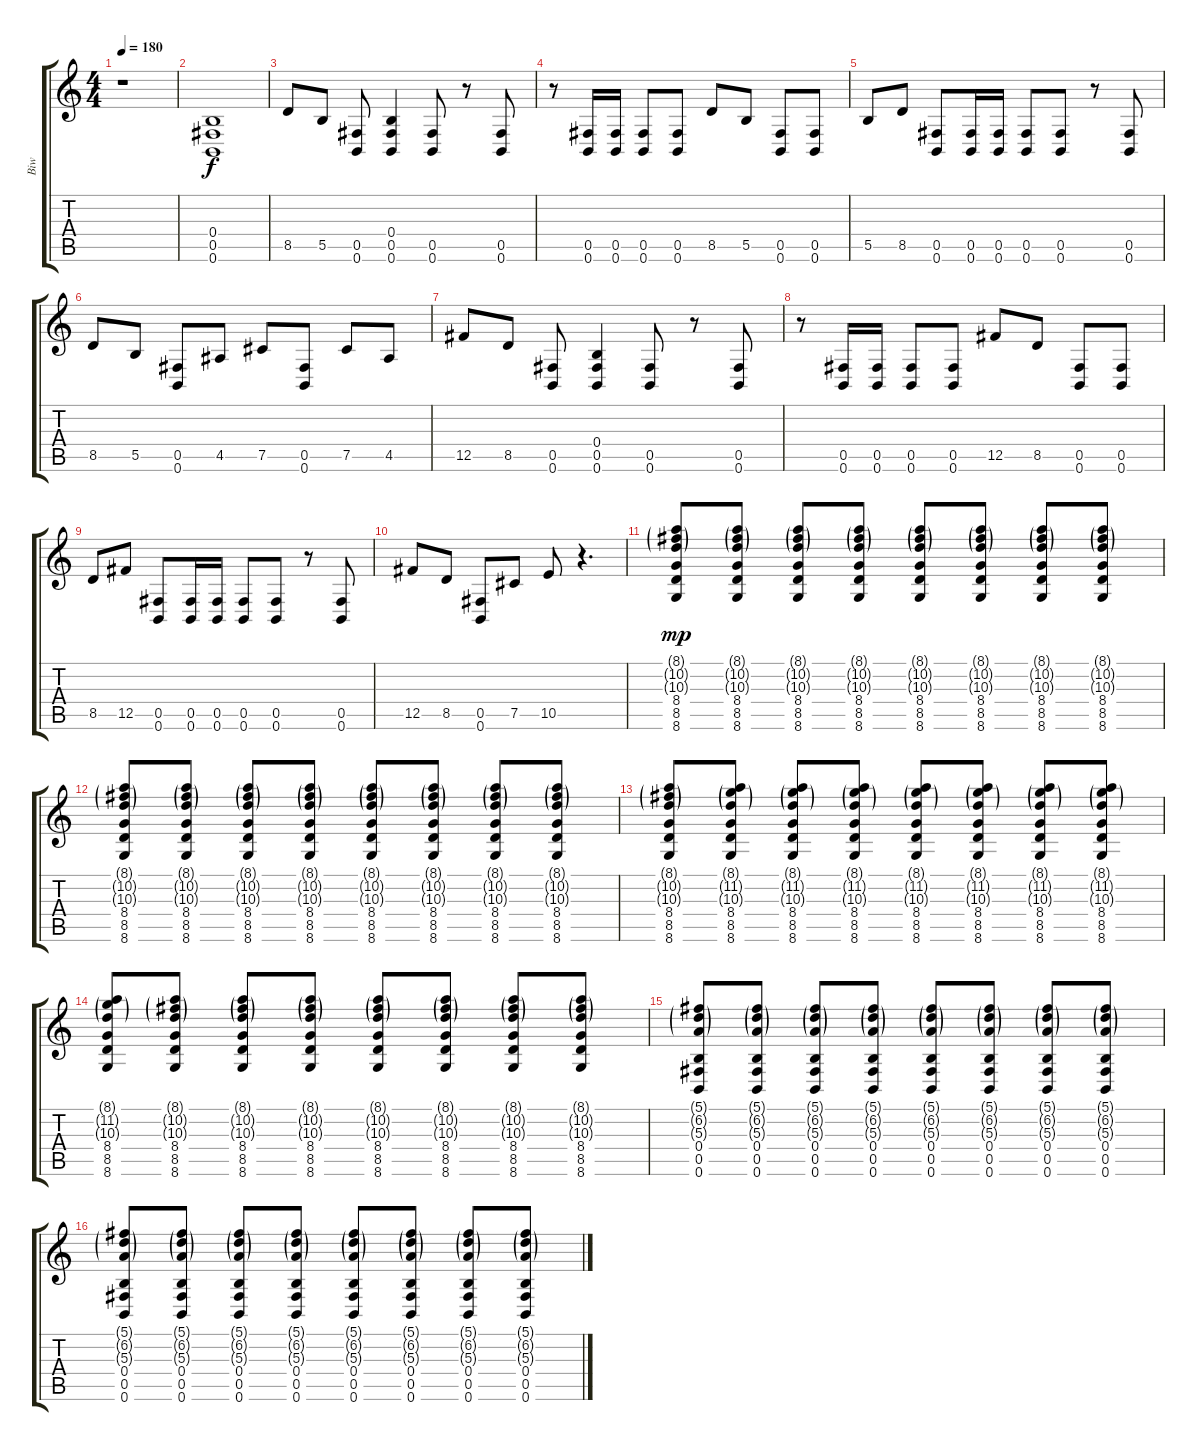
\track ("Biw" "Biw") {instrument distortionguitar}
\staff {score tabs}
\tuning (Db4 Ab3 E3 B2 Gb2 B1) {hide}
\ts (4 4)
\tempo 180
\clef g2
\ks c
r.1{dy f} |
(0.4 0.5 0.6).1{volume 12} |
8.5.8 5.5.8 (0.5 0.6).8 (0.4 0.5 0.6).4 (0.5 0.6).8 r.8 (0.5 0.6).8 |
r.8 (0.5 0.6).16 (0.5 0.6).16 (0.5 0.6).8 (0.5 0.6).8 8.5.8 5.5.8 (0.5 0.6).8 (0.5 0.6).8 |
5.5.8 8.5.8 (0.5 0.6).8 (0.5 0.6).16 (0.5 0.6).16 (0.5 0.6).8 (0.5 0.6).8 r.8 (0.5 0.6).8 |
8.5.8 5.5.8 (0.5 0.6).8 4.5.8 7.5.8 (0.5 0.6).8 7.5.8 4.5.8 |
12.5.8 8.5.8 (0.5 0.6).8 (0.4 0.5 0.6).4 (0.5 0.6).8 r.8 (0.5 0.6).8 |
r.8 (0.5 0.6).16 (0.5 0.6).16 (0.5 0.6).8 (0.5 0.6).8 12.5.8 8.5.8 (0.5 0.6).8 (0.5 0.6).8 |
8.5.8 12.5.8 (0.5 0.6).8 (0.5 0.6).16 (0.5 0.6).16 (0.5 0.6).8 (0.5 0.6).8 r.8 (0.5 0.6).8 |
12.5.8 8.5.8 (0.5 0.6).8 7.5.8 10.5.8 r.4{d} |
(8.1{g} 10.2{g} 10.3{g} 8.4 8.5 8.6).8{dy mp} (8.1{g} 10.2{g} 10.3{g} 8.4 8.5 8.6).8 (8.1{g} 10.2{g} 10.3{g} 8.4 8.5 8.6).8 (8.1{g} 10.2{g} 10.3{g} 8.4 8.5 8.6).8 (8.1{g} 10.2{g} 10.3{g} 8.4 8.5 8.6).8 (8.1{g} 10.2{g} 10.3{g} 8.4 8.5 8.6).8 (8.1{g} 10.2{g} 10.3{g} 8.4 8.5 8.6).8 (8.1{g} 10.2{g} 10.3{g} 8.4 8.5 8.6).8 |
(8.1{g} 10.2{g} 10.3{g} 8.4 8.5 8.6).8 (8.1{g} 10.2{g} 10.3{g} 8.4 8.5 8.6).8 (8.1{g} 10.2{g} 10.3{g} 8.4 8.5 8.6).8 (8.1{g} 10.2{g} 10.3{g} 8.4 8.5 8.6).8 (8.1{g} 10.2{g} 10.3{g} 8.4 8.5 8.6).8 (8.1{g} 10.2{g} 10.3{g} 8.4 8.5 8.6).8 (8.1{g} 10.2{g} 10.3{g} 8.4 8.5 8.6).8 (8.1{g} 10.2{g} 10.3{g} 8.4 8.5 8.6).8 |
(8.1{g} 10.2{g} 10.3{g} 8.4 8.5 8.6).8 (8.1{g} 11.2{g} 10.3{g} 8.4 8.5 8.6).8 (8.1{g} 11.2{g} 10.3{g} 8.4 8.5 8.6).8 (8.1{g} 11.2{g} 10.3{g} 8.4 8.5 8.6).8 (8.1{g} 11.2{g} 10.3{g} 8.4 8.5 8.6).8 (8.1{g} 11.2{g} 10.3{g} 8.4 8.5 8.6).8 (8.1{g} 11.2{g} 10.3{g} 8.4 8.5 8.6).8 (8.1{g} 11.2{g} 10.3{g} 8.4 8.5 8.6).8 |
(8.1{g} 11.2{g} 10.3{g} 8.4 8.5 8.6).8 (8.1{g} 10.2{g} 10.3{g} 8.4 8.5 8.6).8 (8.1{g} 10.2{g} 10.3{g} 8.4 8.5 8.6).8 (8.1{g} 10.2{g} 10.3{g} 8.4 8.5 8.6).8 (8.1{g} 10.2{g} 10.3{g} 8.4 8.5 8.6).8 (8.1{g} 10.2{g} 10.3{g} 8.4 8.5 8.6).8 (8.1{g} 10.2{g} 10.3{g} 8.4 8.5 8.6).8 (8.1{g} 10.2{g} 10.3{g} 8.4 8.5 8.6).8 |
(5.1{g} 6.2{g} 5.3{g} 0.4 0.5 0.6).8 (5.1{g} 6.2{g} 5.3{g} 0.4 0.5 0.6).8 (5.1{g} 6.2{g} 5.3{g} 0.4 0.5 0.6).8 (5.1{g} 6.2{g} 5.3{g} 0.4 0.5 0.6).8 (5.1{g} 6.2{g} 5.3{g} 0.4 0.5 0.6).8 (5.1{g} 6.2{g} 5.3{g} 0.4 0.5 0.6).8 (5.1{g} 6.2{g} 5.3{g} 0.4 0.5 0.6).8 (5.1{g} 6.2{g} 5.3{g} 0.4 0.5 0.6).8 |
(5.1{g} 6.2{g} 5.3{g} 0.4 0.5 0.6).8 (5.1{g} 6.2{g} 5.3{g} 0.4 0.5 0.6).8 (5.1{g} 6.2{g} 5.3{g} 0.4 0.5 0.6).8 (5.1{g} 6.2{g} 5.3{g} 0.4 0.5 0.6).8 (5.1{g} 6.2{g} 5.3{g} 0.4 0.5 0.6).8 (5.1{g} 6.2{g} 5.3{g} 0.4 0.5 0.6).8 (5.1{g} 6.2{g} 5.3{g} 0.4 0.5 0.6).8 (5.1{g} 6.2{g} 5.3{g} 0.4 0.5 0.6).8
